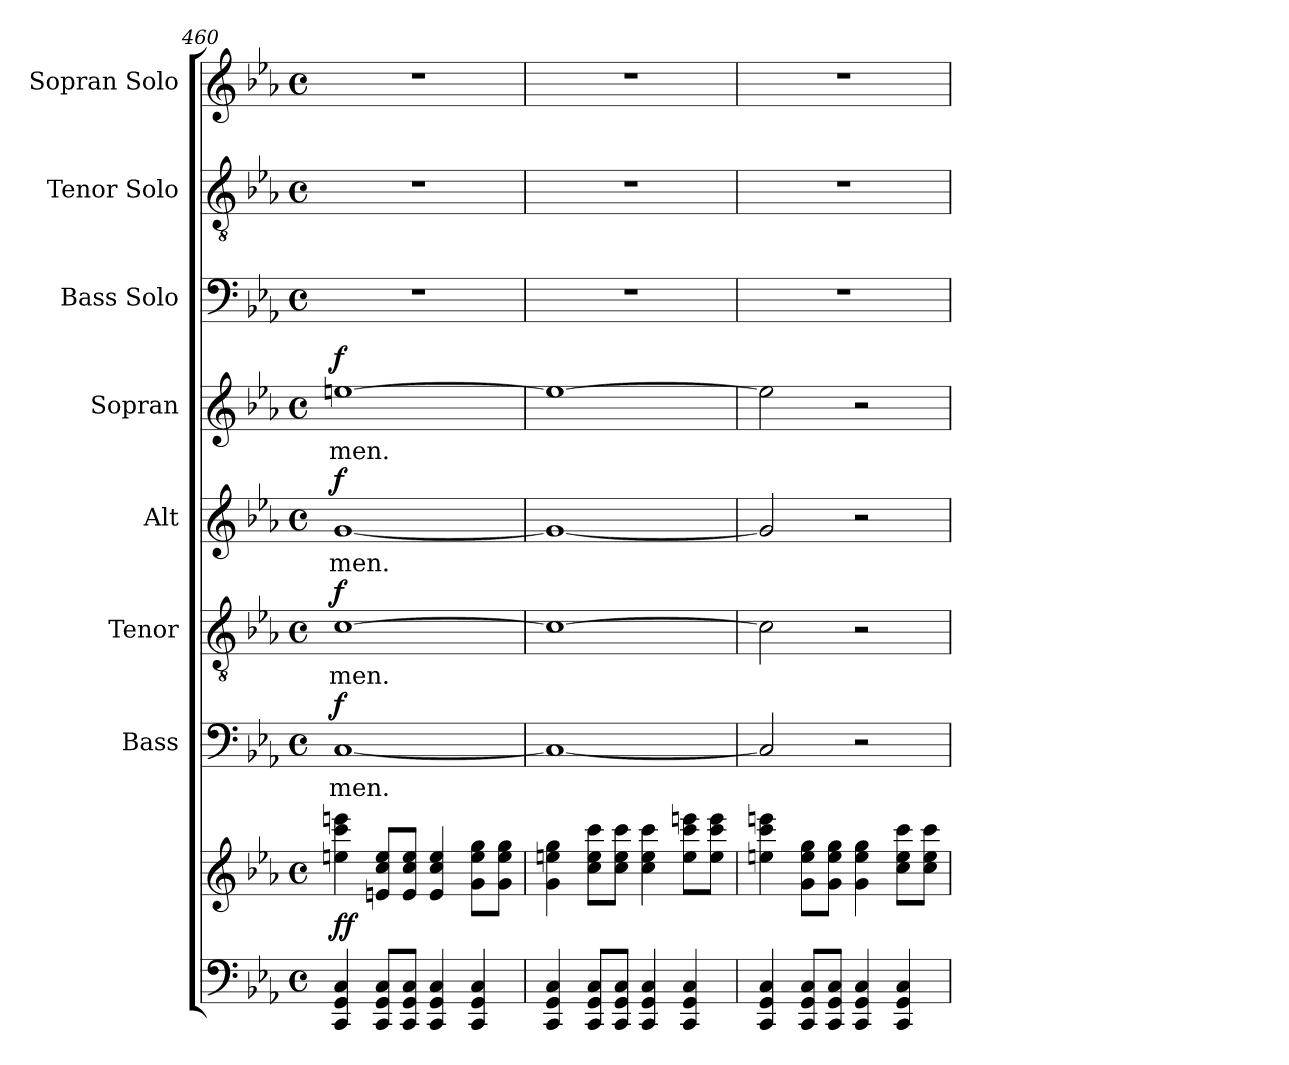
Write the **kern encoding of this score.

**kern	**kern	**dynam	**kern	**text	**dynam	**kern	**text	**dynam	**kern	**text	**dynam	**kern	**text	**dynam	**kern	**kern	**kern
*part8	*part8	*part8	*part7	*part7	*part7	*part6	*part6	*part6	*part5	*part5	*part5	*part4	*part4	*part4	*part3	*part2	*part1
*staff9	*staff8	*staff8/9	*staff7	*staff7	*staff7	*staff6	*staff6	*staff6	*staff5	*staff5	*staff5	*staff4	*staff4	*staff4	*staff3	*staff2	*staff1
*	*	*	*I"Bass	*	*	*I"Tenor	*	*	*I"Alt	*	*	*I"Sopran	*	*	*I"Bass Solo	*I"Tenor Solo	*I"Sopran Solo
*	*	*	*I'B.	*	*	*I'T.	*	*	*I'A.	*	*	*I'S.	*	*	*I'B. Solo	*I'T. Solo	*I'S. Solo
*clefF4	*clefG2	*	*clefF4	*	*	*clefGv2	*	*	*clefG2	*	*	*clefG2	*	*	*clefF4	*clefGv2	*clefG2
*k[b-e-a-]	*k[b-e-a-]	*	*k[b-e-a-]	*	*	*k[b-e-a-]	*	*	*k[b-e-a-]	*	*	*k[b-e-a-]	*	*	*k[b-e-a-]	*k[b-e-a-]	*k[b-e-a-]
*E-:	*E-:	*	*E-:	*	*	*E-:	*	*	*E-:	*	*	*E-:	*	*	*E-:	*E-:	*E-:
*M4/4	*M4/4	*	*M4/4	*	*	*M4/4	*	*	*M4/4	*	*	*M4/4	*	*	*M4/4	*M4/4	*M4/4
*met(c)	*met(c)	*	*met(c)	*	*	*met(c)	*	*	*met(c)	*	*	*met(c)	*	*	*met(c)	*met(c)	*met(c)
=460	=460	=460	=460	=460	=460	=460	=460	=460	=460	=460	=460	=460	=460	=460	=460	=460	=460
!	!	!LO:DY:b	!	!LO:LY:b	!LO:DY:a	!	!LO:LY:b	!LO:DY:a	!	!LO:LY:b	!LO:DY:a	!	!LO:LY:b	!LO:DY:a	!	!	!
4CC/ 4GG/ 4C/	4een\ 4ccc\ 4eeen\	ff	[1C	-men.	f	[1c	-men.	f	[1g	-men.	f	[1een	-men.	f	1r	1r	1r
8CC/ 8GG/ 8C/L	8en/ 8cc/ 8ee/L	.	.	.	.	.	.	.	.	.	.	.	.	.	.	.	.
8CC/ 8GG/ 8C/J	8e/ 8cc/ 8ee/J	.	.	.	.	.	.	.	.	.	.	.	.	.	.	.	.
4CC/ 4GG/ 4C/	4e/ 4cc/ 4ee/	.	.	.	.	.	.	.	.	.	.	.	.	.	.	.	.
4CC/ 4GG/ 4C/	8g\ 8ee\ 8gg\L	.	.	.	.	.	.	.	.	.	.	.	.	.	.	.	.
.	8g\ 8ee\ 8gg\J	.	.	.	.	.	.	.	.	.	.	.	.	.	.	.	.
!!LO:LB:g=z
=461	=461	=461	=461	=461	=461	=461	=461	=461	=461	=461	=461	=461	=461	=461	=461	=461	=461
4CC/ 4GG/ 4C/	4g\ 4een\ 4gg\	.	1C_	.	.	1c_	.	.	1g_	.	.	1ee_	.	.	1r	1r	1r
8CC/ 8GG/ 8C/L	8cc\ 8ee\ 8ccc\L	.	.	.	.	.	.	.	.	.	.	.	.	.	.	.	.
8CC/ 8GG/ 8C/J	8cc\ 8ee\ 8ccc\J	.	.	.	.	.	.	.	.	.	.	.	.	.	.	.	.
4CC/ 4GG/ 4C/	4cc\ 4ee\ 4ccc\	.	.	.	.	.	.	.	.	.	.	.	.	.	.	.	.
4CC/ 4GG/ 4C/	8ee\ 8ccc\ 8eeen\L	.	.	.	.	.	.	.	.	.	.	.	.	.	.	.	.
.	8ee\ 8ccc\ 8eee\J	.	.	.	.	.	.	.	.	.	.	.	.	.	.	.	.
=462	=462	=462	=462	=462	=462	=462	=462	=462	=462	=462	=462	=462	=462	=462	=462	=462	=462
4CC/ 4GG/ 4C/	4een\ 4ccc\ 4eeen\	.	2C/]	.	.	2c\]	.	.	2g/]	.	.	2ee\]	.	.	1r	1r	1r
8CC/ 8GG/ 8C/L	8g\ 8ee\ 8gg\L	.	.	.	.	.	.	.	.	.	.	.	.	.	.	.	.
8CC/ 8GG/ 8C/J	8g\ 8ee\ 8gg\J	.	.	.	.	.	.	.	.	.	.	.	.	.	.	.	.
4CC/ 4GG/ 4C/	4g\ 4ee\ 4gg\	.	2r	.	.	2r	.	.	2r	.	.	2r	.	.	.	.	.
4CC/ 4GG/ 4C/	8cc\ 8ee\ 8ccc\L	.	.	.	.	.	.	.	.	.	.	.	.	.	.	.	.
.	8cc\ 8ee\ 8ccc\J	.	.	.	.	.	.	.	.	.	.	.	.	.	.	.	.
=	=	=	=	=	=	=	=	=	=	=	=	=	=	=	=	=	=
*-	*-	*-	*-	*-	*-	*-	*-	*-	*-	*-	*-	*-	*-	*-	*-	*-	*-
